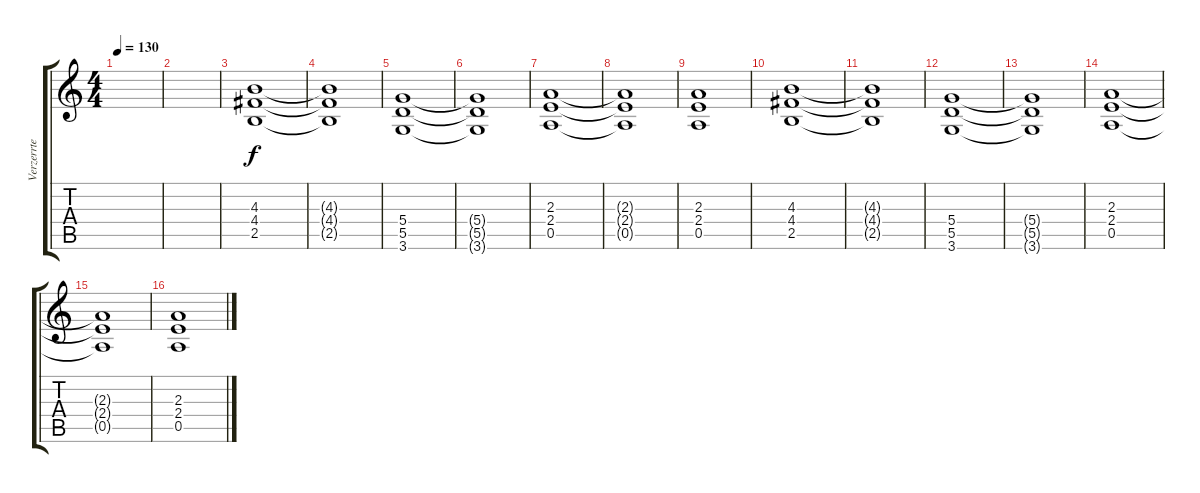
\track ("Verzerrte Gitarre I" "Verzerrte ") {instrument distortionguitar}
\staff {score tabs}
\tuning (E4 B3 G3 D3 A2 E2) {hide}
\ts (4 4)
\tempo 130
\clef g2
\ks c
|
|
(4.3 4.4 2.5).1 |
(4.3{t} 4.4{t} 2.5{t}).1 |
(5.4 5.5 3.6).1 |
(5.4{t} 5.5{t} 3.6{t}).1 |
(2.3 2.4 0.5).1 |
(2.3{t} 2.4{t} 0.5{t}).1 |
(2.3 2.4 0.5).1 |
(4.3 4.4 2.5).1 |
(4.3{t} 4.4{t} 2.5{t}).1 |
(5.4 5.5 3.6).1 |
(5.4{t} 5.5{t} 3.6{t}).1 |
(2.3 2.4 0.5).1 |
(2.3{t} 2.4{t} 0.5{t}).1 |
(2.3 2.4 0.5).1
